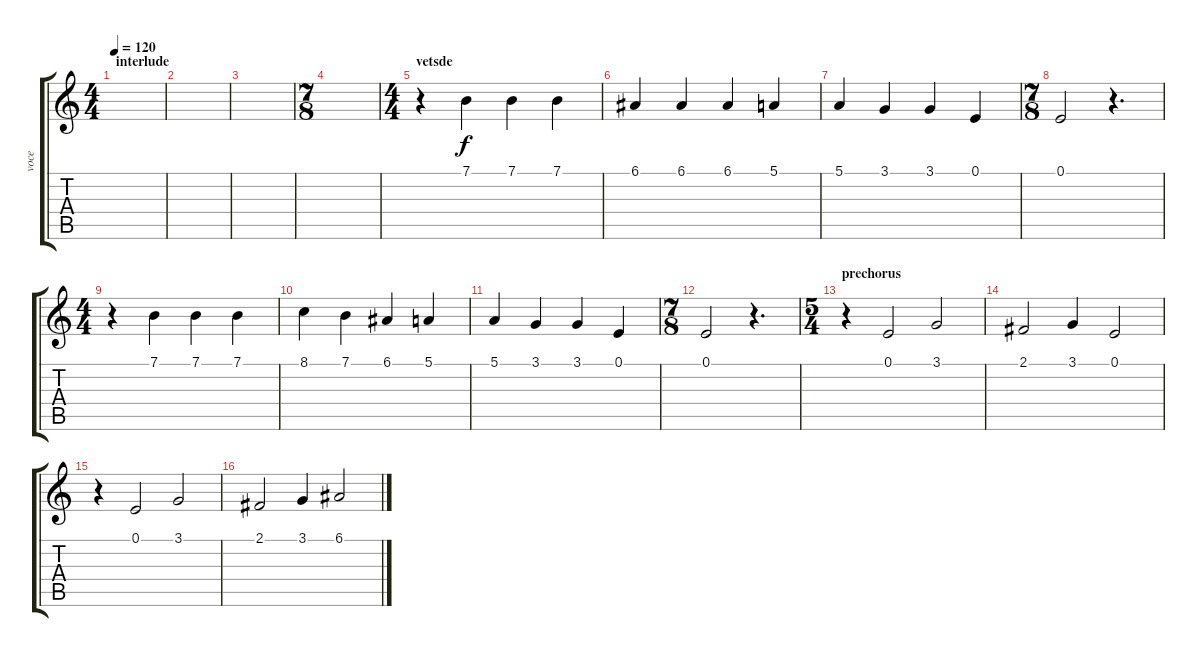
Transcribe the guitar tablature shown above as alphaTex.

\track ("voce" "voce") {instrument baritonesax}
\staff {score tabs}
\tuning (E4 B3 G3 D3 A2 E2) {hide}
\ts (4 4)
\section ("" "interlude")
\tempo 120
\clef g2
\ks c
|
|
|
\ts (7 8)
|
\ts (4 4)
\section ("" "vetsde")
r.4 7.1.4 7.1.4 7.1.4 |
6.1.4 6.1.4 6.1.4 5.1.4 |
5.1.4 3.1.4 3.1.4 0.1.4 |
\ts (7 8)
0.1.2 r.4{d} |
\ts (4 4)
r.4 7.1.4 7.1.4 7.1.4 |
8.1.4 7.1.4 6.1.4 5.1.4 |
5.1.4 3.1.4 3.1.4 0.1.4 |
\ts (7 8)
0.1.2 r.4{d} |
\ts (5 4)
\section ("" "prechorus")
r.4 0.1.2 3.1.2 |
2.1.2 3.1.4 0.1.2 |
r.4 0.1.2 3.1.2 |
2.1.2 3.1.4 6.1.2
